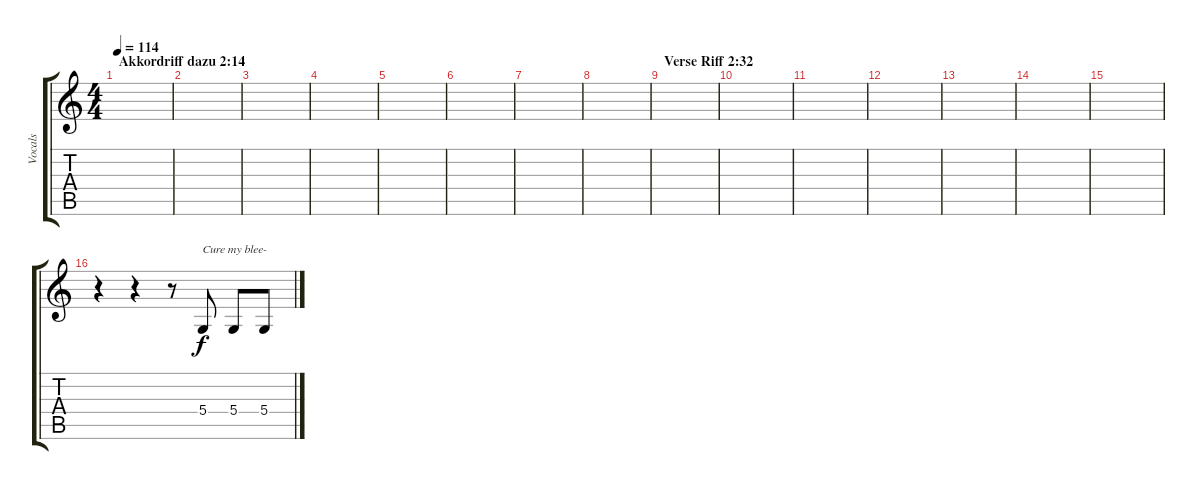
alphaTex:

\track ("Vocals" "Vocals") {instrument oboe}
\staff {score tabs}
\tuning (E4 B3 G3 D3 A2 E2) {hide}
\ts (4 4)
\section ("" "Akkordriff dazu 2:14")
\tempo 114
\clef g2
\ks c
|
|
|
|
|
|
|
|
\section ("" "Verse Riff 2:32")
|
|
|
|
|
|
|
r.4 r.4 r.8 5.4.8{txt "Cure my blee-"} 5.4.8 5.4.8
